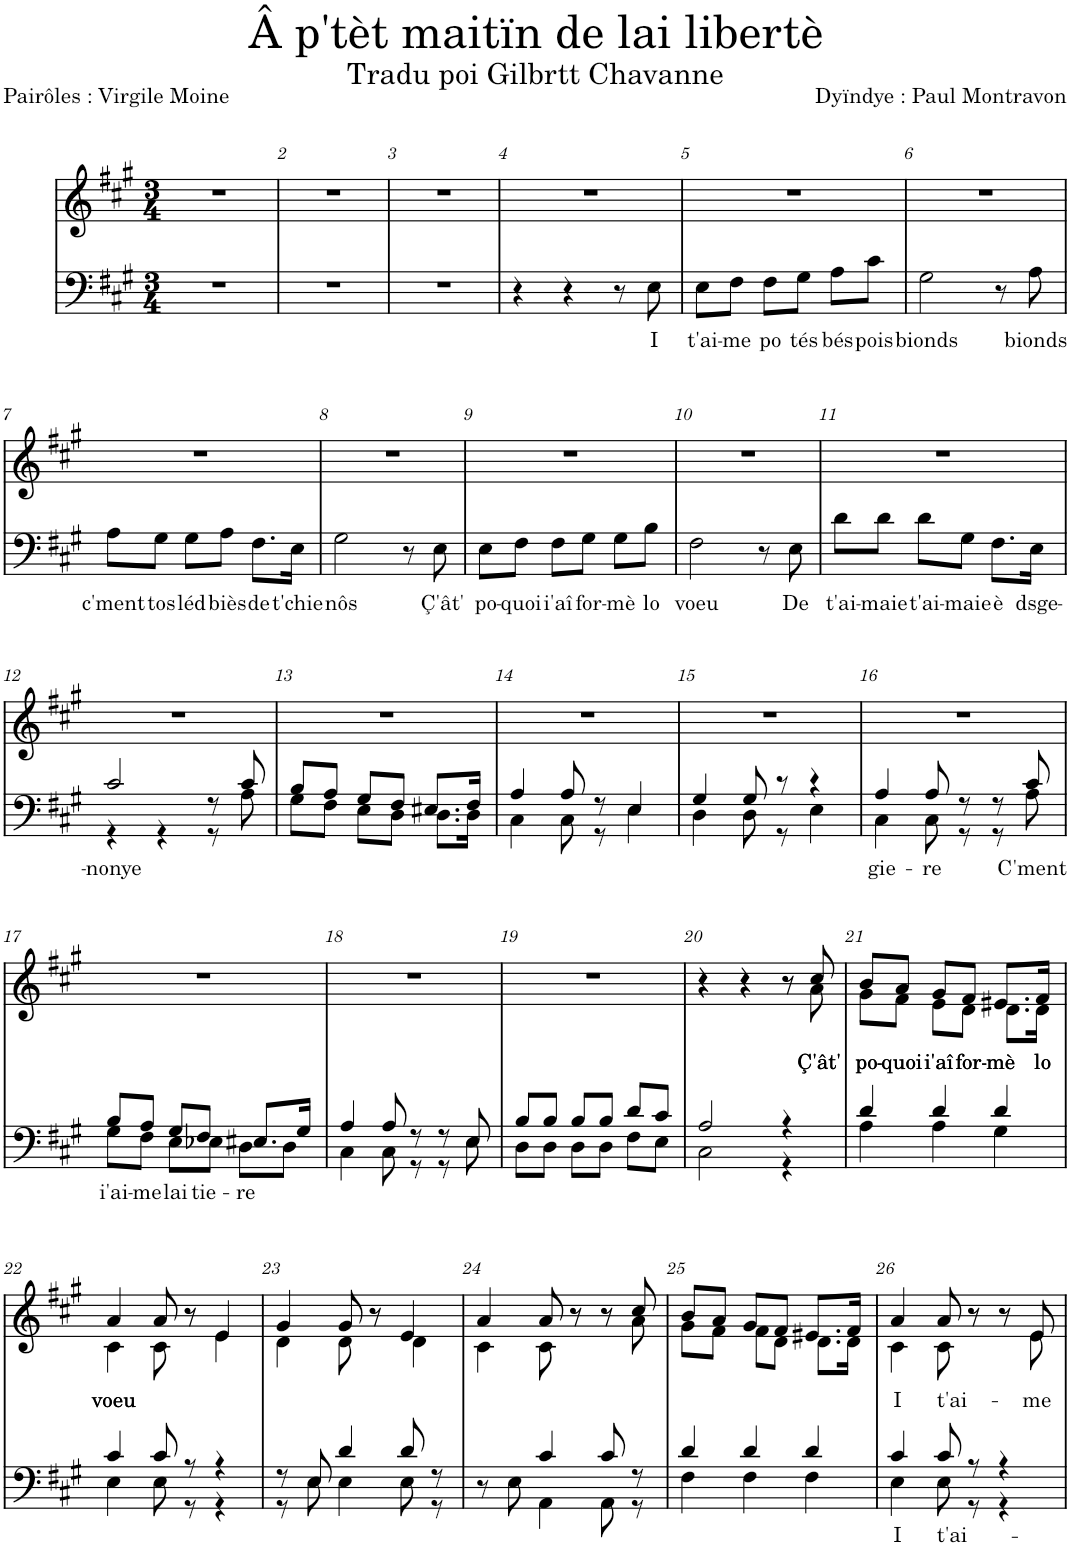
**kern	**text	**kern	**text
*part1	*part1	*part1	*part1
*staff2	*staff2	*staff1	*staff1
*I"Piano	*	*	*
*I'Pno.	*	*	*
*clefF4	*	*clefG2	*
*k[f#c#g#]	*	*k[f#c#g#]	*
*M3/4	*	*M3/4	*
=1	=1	=1	=1
2.r	.	2.r	.
=2	=2	=2	=2
2.r	.	2.r	.
=3	=3	=3	=3
2.r	.	2.r	.
=4	=4	=4	=4
*	*	*^	*
4r	.	2.r	2.r	.
4r	.	.	.	.
8r	.	.	.	.
!	!LO:LY:b	!	!	!
8E\	I	.	.	.
=5	=5	=5	=5	=5
!	!LO:LY:b	!	!	!
8E\L	t'ai-	2.r	2.r	.
!	!LO:LY:b	!	!	!
8F#\J	-me	.	.	.
!	!LO:LY:b	!	!	!
8F#\L	po	.	.	.
!	!LO:LY:b	!	!	!
8G#\J	tés	.	.	.
!	!LO:LY:b	!	!	!
8A\L	bés	.	.	.
!	!LO:LY:b	!	!	!
8c#\J	pois	.	.	.
=6	=6	=6	=6	=6
!	!LO:LY:b	!	!	!
2G#\	bionds	2.r	2.r	.
8r	.	.	.	.
!	!LO:LY:b	!	!	!
8A\	bionds	.	.	.
*	*	*v	*v	*
!!LO:LB:g=z
=7	=7	=7	=7
!	!LO:LY:b	!	!
8A\L	c'ment	2.r	.
!	!LO:LY:b	!	!
8G#\J	tos	.	.
!	!LO:LY:b	!	!
8G#\L	léd	.	.
!	!LO:LY:b	!	!
8A\J	biès	.	.
!	!LO:LY:b	!	!
8.F#\L	de	.	.
!	!LO:LY:b	!	!
16E\Jk	t'chie	.	.
=8	=8	=8	=8
!	!LO:LY:b	!	!
*	*	*^	*
2G#\	nôs	2.r	2.r	.
8r	.	.	.	.
!	!LO:LY:b	!	!	!
8E\	Ç'ât'	.	.	.
=9	=9	=9	=9	=9
!	!LO:LY:b	!	!	!
8E\L	po-	2.r	2.r	.
!	!LO:LY:b	!	!	!
8F#\J	-quoi	.	.	.
!	!LO:LY:b	!	!	!
8F#\L	i'aî	.	.	.
!	!LO:LY:b	!	!	!
8G#\J	for-	.	.	.
!	!LO:LY:b	!	!	!
8G#\L	-mè	.	.	.
!	!LO:LY:b	!	!	!
8B\J	lo	.	.	.
=10	=10	=10	=10	=10
!	!LO:LY:b	!	!	!
2F#\	voeu	2.r	2.r	.
8r	.	.	.	.
!	!LO:LY:b	!	!	!
8E\	De	.	.	.
=11	=11	=11	=11	=11
!	!LO:LY:b	!	!	!
8d\L	t'ai-	2.r	2.r	.
!	!LO:LY:b	!	!	!
8d\J	-maie	.	.	.
!	!LO:LY:b	!	!	!
8d\L	t'ai-	.	.	.
!	!LO:LY:b	!	!	!
8G#\J	-maie	.	.	.
!	!LO:LY:b	!	!	!
8.F#\L	è	.	.	.
!	!LO:LY:b	!	!	!
16E\Jk	dsge-	.	.	.
*	*	*v	*v	*
!!LO:LB:g=z
=12	=12	=12	=12
!	!LO:LY:b	!	!
*^	*	*	*
2c#/	4r	-nonye	2.r	.
.	4r	.	.	.
8r	8r	.	.	.
8c#/	8A\	.	.	.
=13	=13	=13	=13	=13
8B/L	8G#\L	.	2.r	.
8A/J	8F#\J	.	.	.
8G#/L	8E\L	.	.	.
8F#/J	8D\J	.	.	.
8.E#X/L	8.D\L	.	.	.
16F#/Jk	16D\Jk	.	.	.
=14	=14	=14	=14	=14
4A/	4C#\	.	2.r	.
8A/	8C#\	.	.	.
8r	8r	.	.	.
4E/	4E\	.	.	.
=15	=15	=15	=15	=15
4G#/	4D\	.	2.r	.
8G#/	8D\	.	.	.
8r	8r	.	.	.
4r	4E\	.	.	.
=16	=16	=16	=16	=16
!	!	!LO:LY:b	!	!
4A/	4C#\	-gie-	2.r	.
!	!	!LO:LY:b	!	!
8A/	8C#\	-re	.	.
8r	8r	.	.	.
8r	8r	.	.	.
!	!	!LO:LY:b	!	!
8c#/	8A\	C'ment	.	.
!!LO:LB:g=z
=17	=17	=17	=17	=17
!	!	!LO:LY:b	!	!
8B/L	8G#\L	i'ai-	2.r	.
!	!	!LO:LY:b	!	!
8A/J	8F#\J	-me	.	.
!	!	!LO:LY:b	!	!
8G#/L	8E\L	lai	.	.
!	!	!LO:LY:b	!	!
8F#/J	8E-X\J	tie-	.	.
!	!	!LO:LY:b	!	!
8.E#X/L	8D\L	-re	.	.
.	8D\J	.	.	.
16G#/Jk	.	.	.	.
=18	=18	=18	=18	=18
*	*	*	*^	*
4A/	4C#\	.	2.r	2.r	.
8A/	8C#\	.	.	.	.
8r	8r	.	.	.	.
8r	8r	.	.	.	.
8E/	8E\	.	.	.	.
=19	=19	=19	=19	=19	=19
8B/L	8D\L	.	2.r	2.r	.
8B/J	8D\J	.	.	.	.
8B/L	8D\L	.	.	.	.
8B/J	8D\J	.	.	.	.
8d/L	8F#\L	.	.	.	.
8c#/J	8E\J	.	.	.	.
=20	=20	=20	=20	=20	=20
2A/	2C#\	.	4r	4r	.
.	.	.	4r	4r	.
4r	4r	.	8r	8r	.
!	!	!	!	!	!LO:LY:b
.	.	.	8cc#/	8a\	Ç'ât'
=21	=21	=21	=21	=21	=21
!	!	!	!	!	!LO:LY:b
4d/	4A\	.	8b/L	8g#\L	po-
!	!	!	!	!	!LO:LY:b
.	.	.	8a/J	8f#\J	-quoi
!	!	!	!	!	!LO:LY:b
4d/	4A\	.	8g#/L	8e\L	i'aî
!	!	!	!	!	!LO:LY:b
.	.	.	8f#/J	8d\J	for-
!	!	!	!	!	!LO:LY:b
4d/	4G#\	.	8.e#X/L	8.d\L	-mè
!	!	!	!	!	!LO:LY:b
.	.	.	16f#/Jk	16d\Jk	lo
!!LO:LB:g=z	!!
=22	=22	=22	=22	=22	=22
!	!	!	!	!	!LO:LY:b
4c#/	4E\	.	4a/	4c#\	voeu
8c#/	8E\	.	8a/	8c#\	.
8r	8r	.	8r	8r	.
4r	4r	.	4e/	4e\	.
=23	=23	=23	=23	=23	=23
8r	8r	.	4g#/	4d\	.
8E/	8E\	.	.	.	.
4d/	4E\	.	8g#/	8d\	.
.	.	.	8r	8r	.
8d/	8E\	.	4e/	4d\	.
8r	8r	.	.	.	.
=24	=24	=24	=24	=24	=24
8r	4ryy	.	4a/	4c#\	.
8E\	.	.	.	.	.
4c#/	4AA\	.	8a/	8c#\	.
.	.	.	8r	8r	.
8c#/	8AA\	.	8r	8r	.
8r	8r	.	8cc#/	8a\	.
=25	=25	=25	=25	=25	=25
4d/	4F#\	.	8b/L	8g#\L	.
.	.	.	8a/J	8f#\J	.
4d/	4F#\	.	8g#/L	8f#\L	.
.	.	.	8f#/J	8d\J	.
4d/	4F#\	.	8.e#X/L	8.d\L	.
.	.	.	16f#/Jk	16d\Jk	.
=26	=26	=26	=26	=26	=26
!	!	!LO:LY:b	!	!	!LO:LY:b
4c#/	4E\	I	4a/	4c#\	I
!	!	!LO:LY:b	!	!	!LO:LY:b
8c#/	8E\	t'ai-	8a/	8c#\	t'ai-
8r	8r	.	8r	8r	.
4r	4r	.	8r	8r	.
!	!	!	!	!	!LO:LY:b
.	.	.	8e/	8e\	-me
*v	*v	*	*	*	*
*	*	*v	*v	*
=	=	=	=
*-	*-	*-	*-
